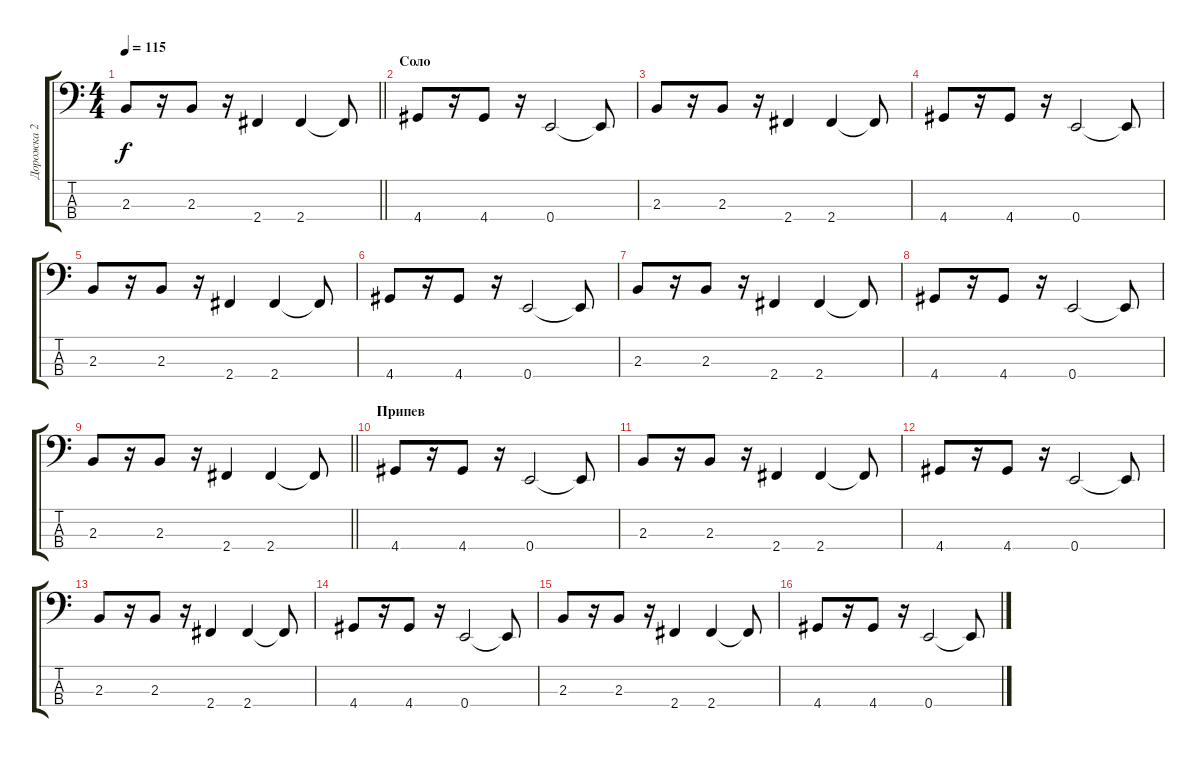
\track ("Дорожка 2" "Дорожка 2") {instrument electricbassfinger}
\staff {score tabs}
\tuning (G2 D2 A1 E1) {hide}
\ts (4 4)
\tempo 115
\clef f4
\barLineRight lightlight
\ks c
2.3.8{dy f} r.16 2.3.8 r.16 2.4.4 2.4.4 2.4{t}.8 |
\section ("" "Соло")
4.4.8 r.16 4.4.8 r.16 0.4.2 0.4{t}.8 |
2.3.8 r.16 2.3.8 r.16 2.4.4 2.4.4 2.4{t}.8 |
4.4.8 r.16 4.4.8 r.16 0.4.2 0.4{t}.8 |
2.3.8 r.16 2.3.8 r.16 2.4.4 2.4.4 2.4{t}.8 |
4.4.8 r.16 4.4.8 r.16 0.4.2 0.4{t}.8 |
2.3.8 r.16 2.3.8 r.16 2.4.4 2.4.4 2.4{t}.8 |
4.4.8 r.16 4.4.8 r.16 0.4.2 0.4{t}.8 |
\barLineRight lightlight
2.3.8 r.16 2.3.8 r.16 2.4.4 2.4.4 2.4{t}.8 |
\section ("" "Припев")
4.4.8 r.16 4.4.8 r.16 0.4.2 0.4{t}.8 |
2.3.8 r.16 2.3.8 r.16 2.4.4 2.4.4 2.4{t}.8 |
4.4.8 r.16 4.4.8 r.16 0.4.2 0.4{t}.8 |
2.3.8 r.16 2.3.8 r.16 2.4.4 2.4.4 2.4{t}.8 |
4.4.8 r.16 4.4.8 r.16 0.4.2 0.4{t}.8 |
2.3.8 r.16 2.3.8 r.16 2.4.4 2.4.4 2.4{t}.8 |
4.4.8 r.16 4.4.8 r.16 0.4.2 0.4{t}.8
